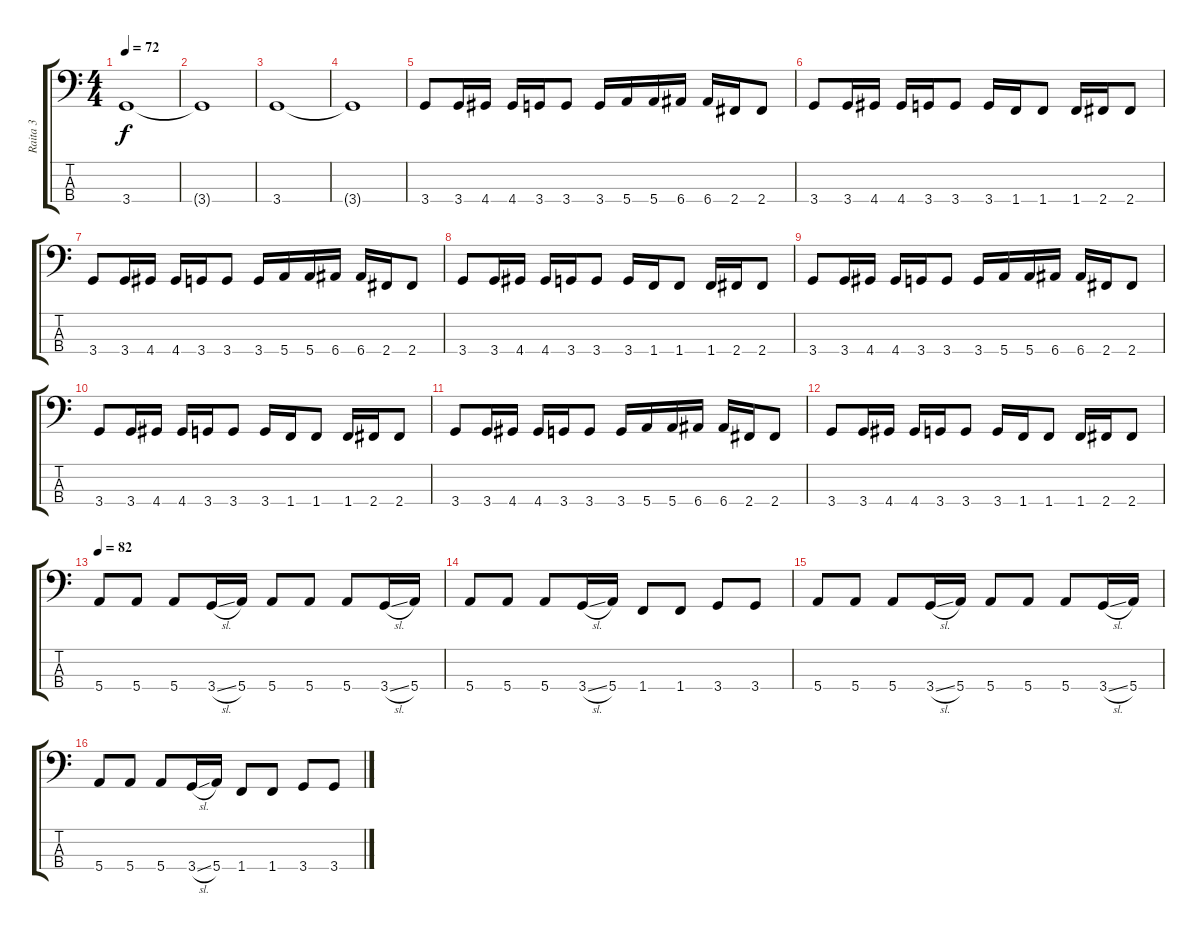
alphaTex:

\track ("Raita 3" "Raita 3") {instrument electricbassfinger}
\staff {score tabs}
\tuning (G2 D2 A1 E1) {hide}
\ts (4 4)
\tempo 72
\clef f4
\ks c
3.4.1{dy f} |
3.4{t}.1 |
3.4.1 |
3.4{t}.1 |
3.4.8 3.4.16 4.4.16 4.4.16 3.4.16 3.4.8 3.4.16 5.4.16 5.4.16 6.4.16 6.4.16 2.4.16 2.4.8 |
3.4.8 3.4.16 4.4.16 4.4.16 3.4.16 3.4.8 3.4.16 1.4.16 1.4.8 1.4.16 2.4.16 2.4.8 |
3.4.8 3.4.16 4.4.16 4.4.16 3.4.16 3.4.8 3.4.16 5.4.16 5.4.16 6.4.16 6.4.16 2.4.16 2.4.8 |
3.4.8 3.4.16 4.4.16 4.4.16 3.4.16 3.4.8 3.4.16 1.4.16 1.4.8 1.4.16 2.4.16 2.4.8 |
3.4.8 3.4.16 4.4.16 4.4.16 3.4.16 3.4.8 3.4.16 5.4.16 5.4.16 6.4.16 6.4.16 2.4.16 2.4.8 |
3.4.8 3.4.16 4.4.16 4.4.16 3.4.16 3.4.8 3.4.16 1.4.16 1.4.8 1.4.16 2.4.16 2.4.8 |
3.4.8 3.4.16 4.4.16 4.4.16 3.4.16 3.4.8 3.4.16 5.4.16 5.4.16 6.4.16 6.4.16 2.4.16 2.4.8 |
3.4.8 3.4.16 4.4.16 4.4.16 3.4.16 3.4.8 3.4.16 1.4.16 1.4.8 1.4.16 2.4.16 2.4.8 |
\tempo 82
5.4.8 5.4.8 5.4.8 3.4{sl}.16 5.4.16 5.4.8 5.4.8 5.4.8 3.4{sl}.16 5.4.16 |
5.4.8 5.4.8 5.4.8 3.4{sl}.16 5.4.16 1.4.8 1.4.8 3.4.8 3.4.8 |
5.4.8 5.4.8 5.4.8 3.4{sl}.16 5.4.16 5.4.8 5.4.8 5.4.8 3.4{sl}.16 5.4.16 |
5.4.8 5.4.8 5.4.8 3.4{sl}.16 5.4.16 1.4.8 1.4.8 3.4.8 3.4.8
